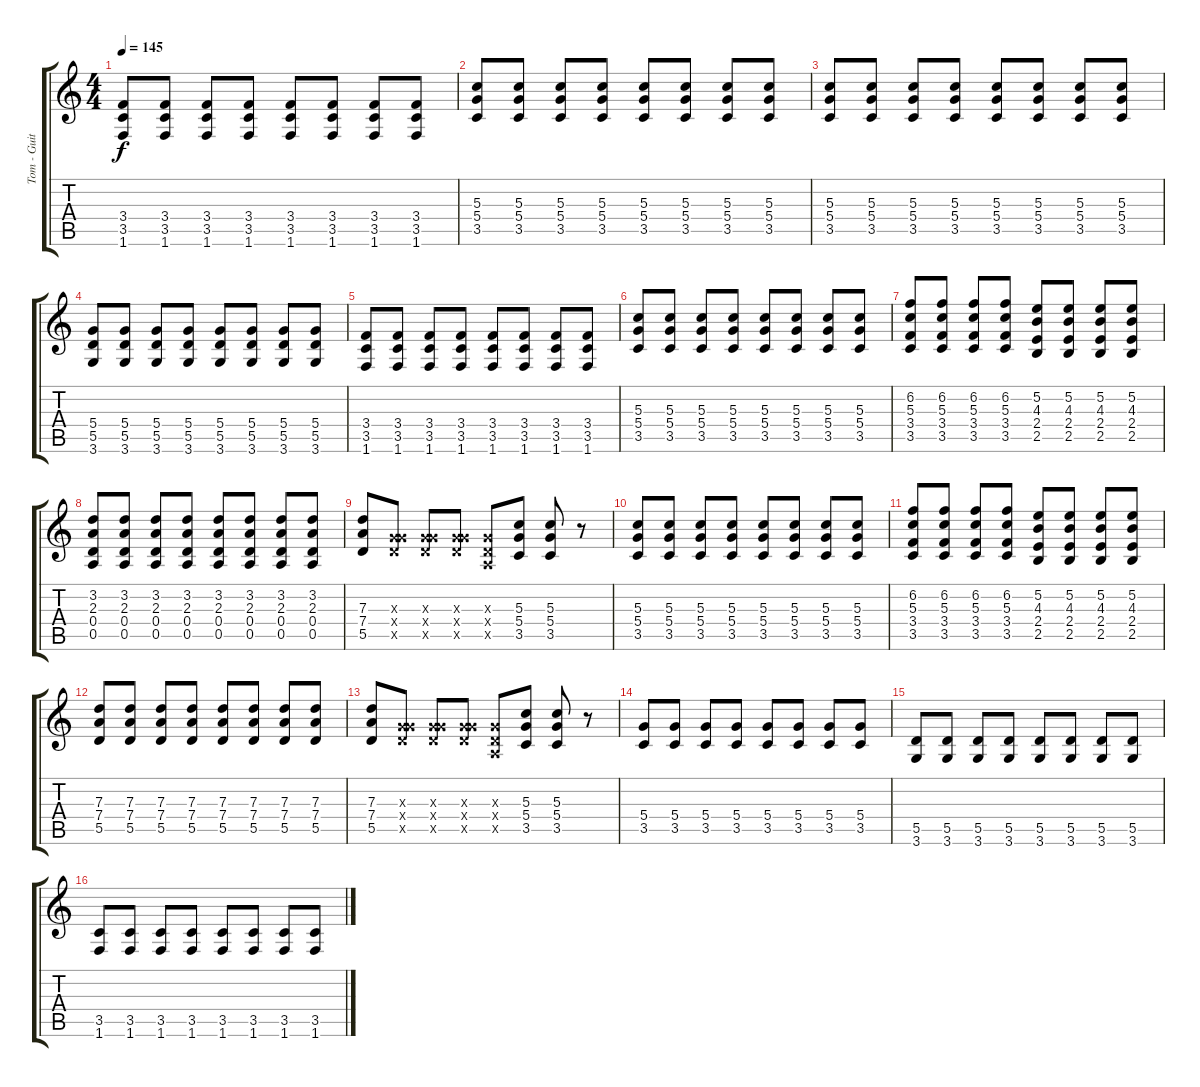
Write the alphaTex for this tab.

\track ("Tom - Guitar 2" "Tom - Guit") {instrument distortionguitar}
\staff {score tabs}
\tuning (E4 B3 G3 D3 A2 E2) {hide}
\ts (4 4)
\tempo 145
\clef g2
\ks c
(3.4 3.5 1.6).8{dy f} (3.4 3.5 1.6).8 (3.4 3.5 1.6).8 (3.4 3.5 1.6).8 (3.4 3.5 1.6).8 (3.4 3.5 1.6).8 (3.4 3.5 1.6).8 (3.4 3.5 1.6).8 |
(5.3 5.4 3.5).8 (5.3 5.4 3.5).8 (5.3 5.4 3.5).8 (5.3 5.4 3.5).8 (5.3 5.4 3.5).8 (5.3 5.4 3.5).8 (5.3 5.4 3.5).8 (5.3 5.4 3.5).8 |
(5.3 5.4 3.5).8 (5.3 5.4 3.5).8 (5.3 5.4 3.5).8 (5.3 5.4 3.5).8 (5.3 5.4 3.5).8 (5.3 5.4 3.5).8 (5.3 5.4 3.5).8 (5.3 5.4 3.5).8 |
(5.4 5.5 3.6).8 (5.4 5.5 3.6).8 (5.4 5.5 3.6).8 (5.4 5.5 3.6).8 (5.4 5.5 3.6).8 (5.4 5.5 3.6).8 (5.4 5.5 3.6).8 (5.4 5.5 3.6).8 |
(3.4 3.5 1.6).8 (3.4 3.5 1.6).8 (3.4 3.5 1.6).8 (3.4 3.5 1.6).8 (3.4 3.5 1.6).8 (3.4 3.5 1.6).8 (3.4 3.5 1.6).8 (3.4 3.5 1.6).8 |
(5.3 5.4 3.5).8 (5.3 5.4 3.5).8 (5.3 5.4 3.5).8 (5.3 5.4 3.5).8 (5.3 5.4 3.5).8 (5.3 5.4 3.5).8 (5.3 5.4 3.5).8 (5.3 5.4 3.5).8 |
(6.2 5.3 3.4 3.5).8 (6.2 5.3 3.4 3.5).8 (6.2 5.3 3.4 3.5).8 (6.2 5.3 3.4 3.5).8 (5.2 4.3 2.4 2.5).8 (5.2 4.3 2.4 2.5).8 (5.2 4.3 2.4 2.5).8 (5.2 4.3 2.4 2.5).8 |
(3.2 2.3 0.4 0.5).8 (3.2 2.3 0.4 0.5).8 (3.2 2.3 0.4 0.5).8 (3.2 2.3 0.4 0.5).8 (3.2 2.3 0.4 0.5).8 (3.2 2.3 0.4 0.5).8 (3.2 2.3 0.4 0.5).8 (3.2 2.3 0.4 0.5).8 |
(7.3 7.4 5.5).8 (0.3{x} 5.4{x} 5.5{x}).8 (0.3{x} 5.4{x} 5.5{x}).8 (0.3{x} 5.4{x} 5.5{x}).8 (0.3{x} 0.4{x} 0.5{x}).8 (5.3 5.4 3.5).8 (5.3 5.4 3.5).8 r.8 |
(5.3 5.4 3.5).8 (5.3 5.4 3.5).8 (5.3 5.4 3.5).8 (5.3 5.4 3.5).8 (5.3 5.4 3.5).8 (5.3 5.4 3.5).8 (5.3 5.4 3.5).8 (5.3 5.4 3.5).8 |
(6.2 5.3 3.4 3.5).8 (6.2 5.3 3.4 3.5).8 (6.2 5.3 3.4 3.5).8 (6.2 5.3 3.4 3.5).8 (5.2 4.3 2.4 2.5).8 (5.2 4.3 2.4 2.5).8 (5.2 4.3 2.4 2.5).8 (5.2 4.3 2.4 2.5).8 |
(7.3 7.4 5.5).8 (7.3 7.4 5.5).8 (7.3 7.4 5.5).8 (7.3 7.4 5.5).8 (7.3 7.4 5.5).8 (7.3 7.4 5.5).8 (7.3 7.4 5.5).8 (7.3 7.4 5.5).8 |
(7.3 7.4 5.5).8 (0.3{x} 5.4{x} 5.5{x}).8 (0.3{x} 5.4{x} 5.5{x}).8 (0.3{x} 5.4{x} 5.5{x}).8 (0.3{x} 0.4{x} 0.5{x}).8 (5.3 5.4 3.5).8 (5.3 5.4 3.5).8 r.8 |
(5.4 3.5).8{instrument electricguitarmuted} (5.4 3.5).8 (5.4 3.5).8 (5.4 3.5).8 (5.4 3.5).8 (5.4 3.5).8 (5.4 3.5).8 (5.4 3.5).8 |
(5.5 3.6).8 (5.5 3.6).8 (5.5 3.6).8 (5.5 3.6).8 (5.5 3.6).8 (5.5 3.6).8 (5.5 3.6).8 (5.5 3.6).8 |
(3.5 1.6).8 (3.5 1.6).8 (3.5 1.6).8 (3.5 1.6).8 (3.5 1.6).8 (3.5 1.6).8 (3.5 1.6).8 (3.5 1.6).8
